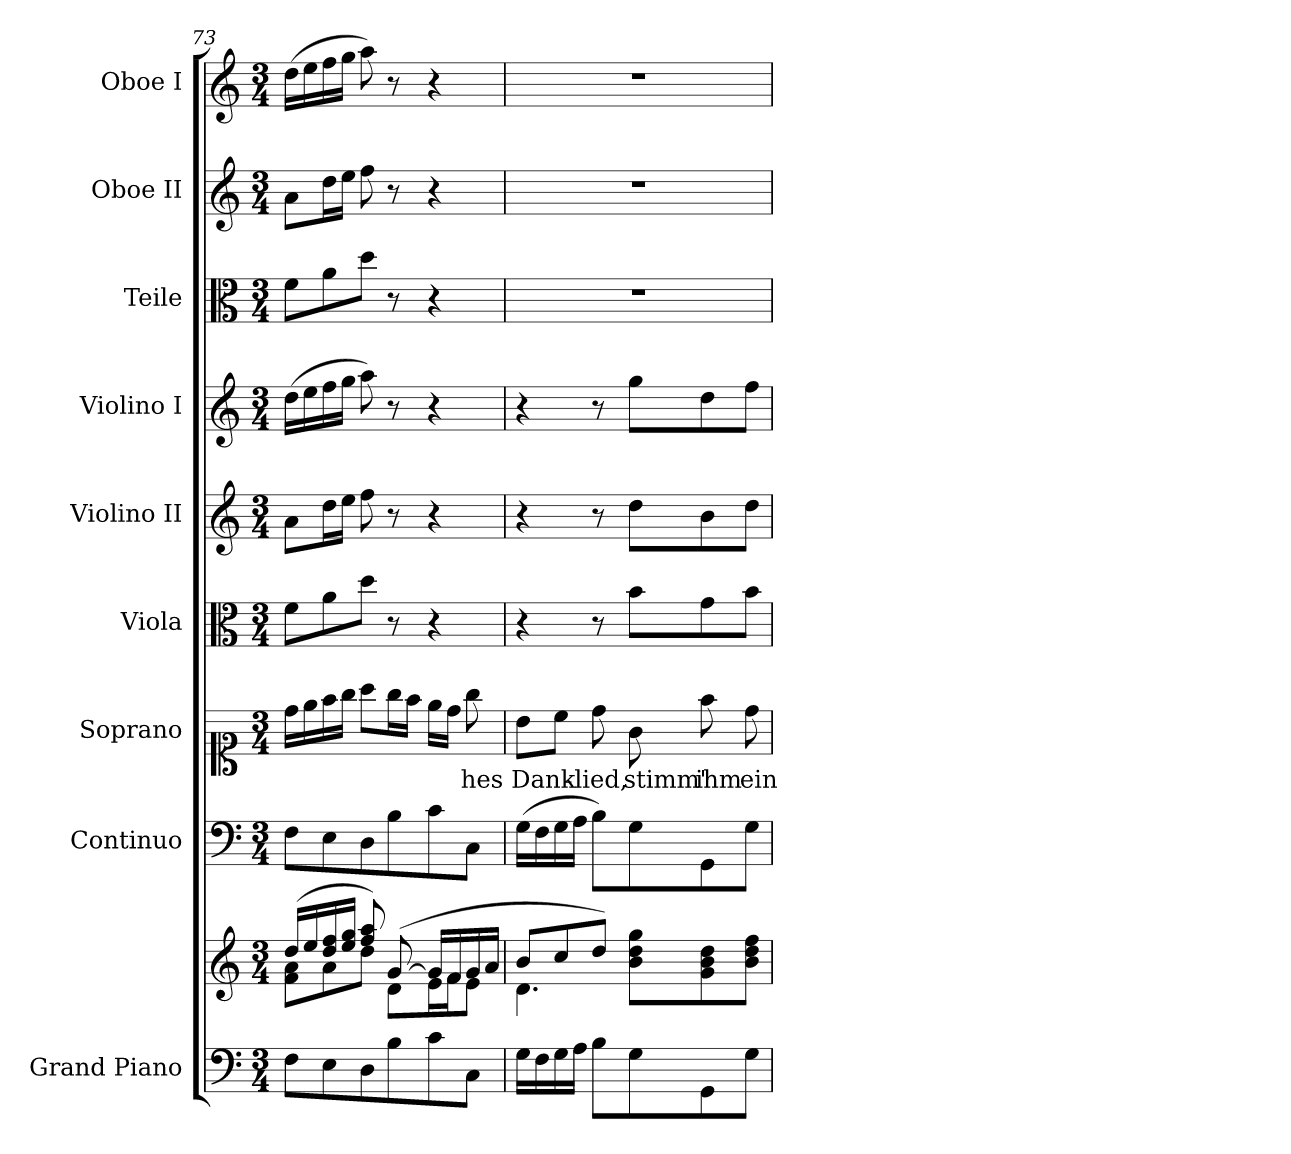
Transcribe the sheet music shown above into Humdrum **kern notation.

**kern	**kern	**kern	**kern	**text	**kern	**kern	**kern	**kern	**kern	**kern
*part9	*part9	*part8	*part7	*part7	*part6	*part5	*part4	*part3	*part2	*part1
*staff10	*staff9	*staff8	*staff7	*staff7	*staff6	*staff5	*staff4	*staff3	*staff2	*staff1
*I"Grand Piano	*	*I"Continuo	*I"Soprano	*	*I"Viola	*I"Violino II	*I"Violino I	*I"Teile	*I"Oboe II	*I"Oboe I
*I'Pno	*	*	*	*	*	*	*	*	*I'Ob	*I'Ob
*clefF4	*clefG2	*clefF4	*clefC1	*	*clefC3	*clefG2	*clefG2	*clefC3	*clefG2	*clefG2
*k[]	*k[]	*k[]	*k[]	*	*k[]	*k[]	*k[]	*k[]	*k[]	*k[]
*M3/4	*M3/4	*M3/4	*M3/4	*	*M3/4	*M3/4	*M3/4	*M3/4	*M3/4	*M3/4
=73	=73	=73	=73	=73	=73	=73	=73	=73	=73	=73
*	*^	*	*	*	*	*	*	*	*	*
8F\L	(>16dd/LL	8f\ 8a\L	8F\L	16dd\LL	.	8f\L	8a\L	(>16dd\LL	8f\L	8a\L	(>16dd\LL
.	16ee/	.	.	16ee\	.	.	.	16ee\	.	.	16ee\
8E\	16dd/ 16ff/	8a\	8E\	16ff\	.	8a\	16dd\L	16ff\	8a\	16dd\L	16ff\
.	16ee/ 16gg/JJ	.	.	16gg\JJ	.	.	16ee\JJ	16gg\JJ	.	16ee\JJ	16gg\JJ
8D\	8ff/ 8aa/)	8dd\J	8D\	8aa\L	.	8dd\J	8ff\	8aa\)	8dd\J	8ff\	8aa\)
8B\	([8g/	8d\L	8B\	16gg\L	.	8r	8r	8r	8r	8r	8r
.	.	.	.	16ff\JJ	.	.	.	.	.	.	.
8c\	16g/LL]	16e\L	8c\	16ee\LL	.	4r	4r	4r	4r	4r	4r
.	16f/	16f\J	.	16dd\JJ	.	.	.	.	.	.	.
!	!	!	!	!	!LO:LY:b	!	!	!	!	!	!
8C\J	16g/	8e\J	8C\J	8gg\	hes	.	.	.	.	.	.
.	16a/JJ	.	.	.	.	.	.	.	.	.	.
=74	=74	=74	=74	=74	=74	=74	=74	=74	=74	=74	=74
!	!	!	!	!	!LO:LY:b	!	!	!	!	!	!
16G\LL	8b/L	4.d\	(>16G\LL	8b\L	Dank-	4r	4r	4r	2.r	2.r	2.r
16F\	.	.	16F\	.	.	.	.	.	.	.	.
16G\	8cc/	.	16G\	8cc\J	.	.	.	.	.	.	.
16A\JJ	.	.	16A\JJ	.	.	.	.	.	.	.	.
!	!	!	!	!	!LO:LY:b	!	!	!	!	!	!
8B\L	8dd/J)	.	8B\L)	8dd\	lied,	8r	8r	8r	.	.	.
!	!	!	!	!	!LO:LY:b	!	!	!	!	!	!
8G\	8b\ 8dd\ 8gg\L	4.ryy	8G\	8g\	stimm'	8b\L	8dd\L	8gg\L	.	.	.
!	!	!	!	!	!LO:LY:b	!	!	!	!	!	!
8GG\	8g\ 8b\ 8dd\	.	8GG\	8ff\	ihm	8g\	8b\	8dd\	.	.	.
!	!	!	!	!	!LO:LY:b	!	!	!	!	!	!
8G\J	8b\ 8dd\ 8ff\J	.	8G\J	8dd\	ein	8b\J	8dd\J	8ff\J	.	.	.
*	*v	*v	*	*	*	*	*	*	*	*	*
=	=	=	=	=	=	=	=	=	=	=
*-	*-	*-	*-	*-	*-	*-	*-	*-	*-	*-
